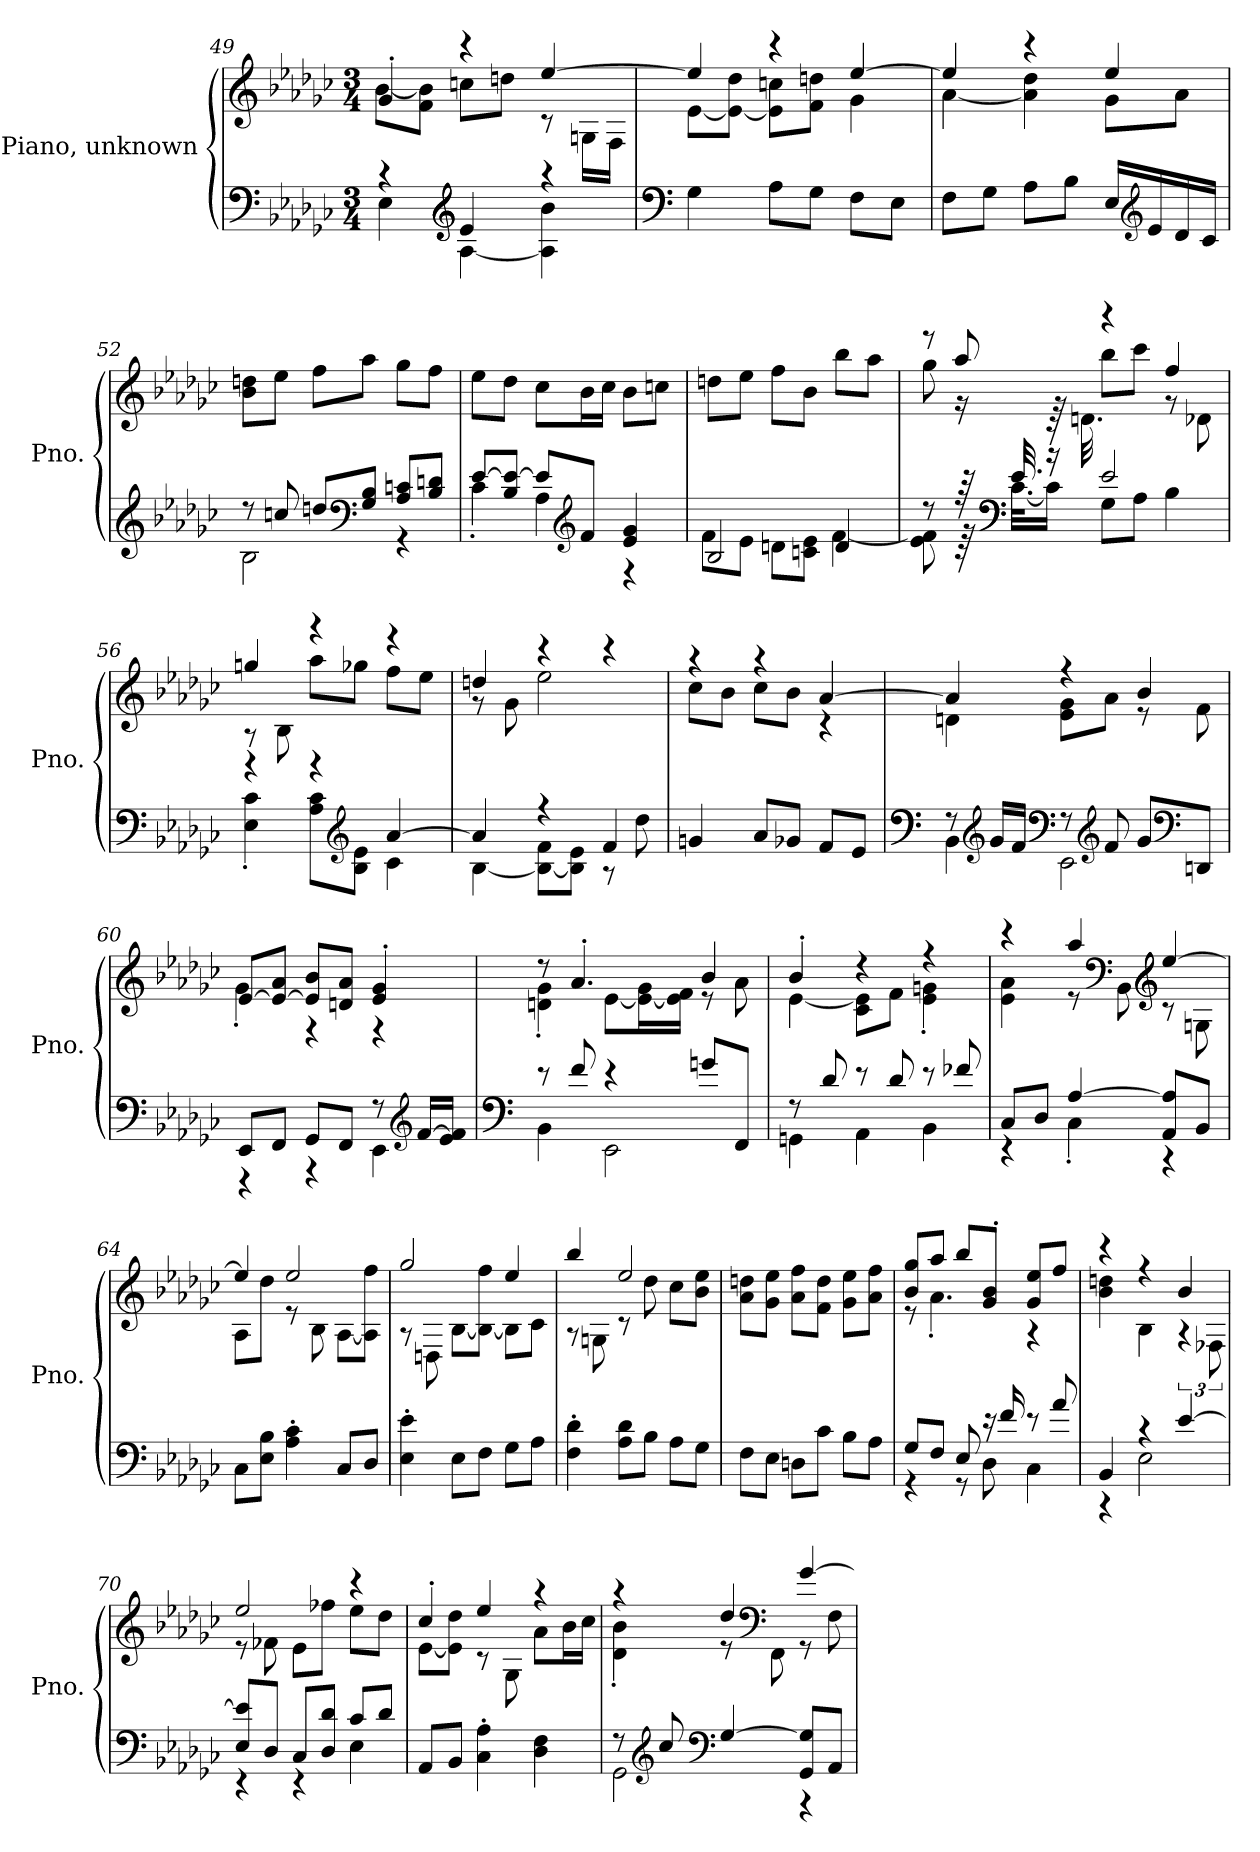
**kern	**kern
*part1	*part1
*staff2	*staff1
*I"Piano, unknown	*
*I'Pno.	*
*clefF4	*clefG2
*k[b-e-a-d-g-c-]	*k[b-e-a-d-g-c-]
*M3/4	*M3/4
=49	=49
*^	*^
4r	4E-\	4g-'/	[8b-\L
.	.	.	8f\ 8b-\]J
*clefG2	*	*	*
4e-/	[4A-\	4r	8ccn\L
.	.	.	8ddn\J
4r	4A-\] 4b-\	[4ee-/	8r
.	.	.	16Gn\LL
.	.	.	16F\JJ
*v	*v	*	*
!!LO:PB:g=z	!!
=50	=50	=50
*clefF4	*	*
4G-\	4ee-/]	[8e-\L
.	.	8e-\_ 8dd-\J
8A-\L	4r	8e-\] 8ccn\L
8G-\J	.	8f\ 8ddn\J
8F\L	[4ee-/	4g-\
8E-\J	.	.
=51	=51	=51
8F\L	4ee-/]	[4a-\
8G-\J	.	.
8A-\L	4r	4a-\] 4dd-\
8B-\J	.	.
16E-/LL	4ee-/	8g-\L
*clefG2	*	*
16e-/	.	.
16d-/	.	8a-\J
16c-/JJ	.	.
*	*v	*v
=52	=52
*^	*
8r	2B-\	8b-\ 8ddn\L
8ccn/	.	8ee-\J
8ddn/L	.	8ff\L
*clefF4	*	*
8G-/ 8B-/J	.	8aa-\J
8A-/ 8cn/L	4r	8gg-\L
8B-/ 8dn/J	.	8ff\J
=53	=53	=53
[8e-/L	4c-'\	8ee-\L
8B-/ 8e-/_J	.	8dd-\J
8e-/L]	4A-\	8cc-\L
*clefG2	*	*
8f/J	.	16b-\L
.	.	16cc-\JJ
4e-/ 4g-/	4r	8b-\L
.	.	8ccn\J
!!LO:LB:g=z
=54	=54	=54
2B-/	8f\L	8ddn\L
.	8e-\J	8ee-\J
.	8dn\L	8ff\L
.	8cn\ 8e-\J	8b-\J
4d/	[4f\	8bb-\L
.	.	8aa-\J
=55	=55	=55
*	*	*^
8r	8e-\ 8f\]	8r	8gg-\
64r	64r	8aa-/	16r
*clefF4	*	*	*
32.e-/	[32.c-\KLL	.	.
16r	16c-\JJ]	.	64r
.	.	.	32.dn\
2e-/	8G-\L	4r	8bb-\L
.	8A-\J	.	8ccc-\J
.	4B-\	4ff/	8r
.	.	.	8d-X\
=56	=56	=56	=56
4r	4E-\' 4c-\'	4ggn/	8r
.	.	.	8B-\
4r	8A-\ 8c-\L	4r	8aa-\L
*clefG2	*	*	*
.	8B-\ 8e-\J	.	8gg-X\J
[4a-/	4c-\	4r	8ff\L
.	.	.	8ee-\J
=57	=57	=57	=57
4a-/]	[4B-\	4ddn/	8r
.	.	.	8g-\
4r	8B-\_ 8f\L	4r	2ee-\
.	8B-\] 8e-\J	.	.
4f/	8r	4r	.
.	8dd-\	.	.
*v	*v	*	*
!!LO:LB:g=z	!!
=58	=58	=58
4gn/	4r	8cc-\L
.	.	8b-\J
8a-/L	4r	8cc-\L
8g-X/J	.	8b-\J
8f/L	[4a-/	4r
8e-/J	.	.
=59	=59	=59
*clefF4	*	*
*^	*	*
8r	4BB-\	4a-/]	4dn\
*clefG2	*	*	*
16g-/LL	.	.	.
16f/JJ	.	.	.
*clefF4	*	*	*
8r	2EE-\	4r	8e-\ 8g-\L
*clefG2	*	*	*
8f/	.	.	8a-\J
8g-/L	.	4b-/	8r
*clefF4	*	*	*
8DDn/J	.	.	8f\
=60	=60	=60	=60
8EE-/L	4r	[8e-/L	4g-'\
8FF/J	.	8e-/_ 8a-/J	.
8GG-/L	4r	8e-/] 8b-/L	4r
8FF/J	.	8dn/ 8a-/J	.
8r	4EE-\	4e-/' 4g-/'	4r
*clefG2	*	*	*
[16f/LL	.	.	.
16e-/ 16f/]JJ	.	.	.
!!LO:LB:g=z	!!
=61	=61	=61	=61
*clefF4	*	*	*
8r	4BB-\	8r	4dn\' 4g-\'
8f/	.	4.a-'/	.
4r	2EE-\	.	[8e-\L
.	.	.	16e-\_ 16g-\L
.	.	.	16e-\] 16f\JJ
8gn/L	.	4b-/	8r
8FF/J	.	.	8a-\
=62	=62	=62	=62
8r	4GGn\	4b-'/	[4e-\
8d-/	.	.	.
8r	4AA-\	4r	8c-\ 8e-\]L
8d-/	.	.	8f\J
8r	4BB-\	4r	4e-\' 4gn\'
8f-X/	.	.	.
=63	=63	=63	=63
8C-/L	4r	4r	4e-\ 4a-\
8D-/J	.	.	.
[4A-/	4C-'\	4aa-/	8r
*	*	*clefF4	*
.	.	.	8BB-\
*	*	*clefG2	*
8AA-/ 8A-/]L	4r	[4ee-/	8r
8BB-/J	.	.	8Gn\
*v	*v	*	*
=64	=64	=64
8C-\L	4ee-/]	8A-\L
8E-\ 8B-\J	.	8dd-\J
4A-\' 4c-\'	2ee-/	8r
.	.	8B-\
8C-/L	.	[8A-\L
8D-/J	.	8A-\] 8ff\J
!!LO:LB:g=z	!!
=65	=65	=65
4E-\' 4e-\'	2gg-/	8r
.	.	8Dn\
8E-\L	.	[8B-\L
8F\J	.	8B-\_ 8ff\J
8G-\L	4ee-/	8B-\L]
8A-\J	.	8c-\J
=66	=66	=66
4F\' 4d-\'	4bb-/	8r
.	.	8Gn\
8A-\ 8d-\L	2ee-/	8r
8B-\J	.	8dd-\
8A-\L	.	8cc-\L
8G-\J	.	8b-\ 8ee-\J
*	*v	*v
=67	=67
8F\L	8a-\ 8ddn\L
8E-\J	8g-\ 8ee-\J
8Dn\L	8a-\ 8ff\L
8c-\J	8f\ 8dd\J
8B-\L	8g-\ 8ee-\L
8A-\J	8a-\ 8ff\J
=68	=68
*^	*^
8G-/L	4r	8b-/ 8gg-/L	8r
8F/J	.	8aa-/J	4.a-'\
8E-/	8r	8bb-/L	.
16r	8D-\	8g-/' 8b-/'J	.
16f/	.	.	.
8r	4C-\	8g-/ 8ee-/L	4r
8a-/	.	8ff/J	.
=69	=69	=69	=69
4BB-/	4r	4r	4b-\ 4ddn\
4r	2E-\	4r	4B-\
[4e-/	.	4b-/	6r
.	.	.	12F-X\
!!LO:LB:g=z	!!
=70	=70	=70	=70
8E-/ 8e-/]L	4r	2ee-/	8r
8D-/J	.	.	8f-X\
8C-/L	4r	.	8e-\L
8D-/ 8d-/J	.	.	8ff-X\J
8c-/L	4E-\	4r	8ee-\L
8d-/J	.	.	8dd-\J
*v	*v	*	*
=71	=71	=71
8AA-/L	4cc-'/	[8e-\L
8BB-/J	.	8e-\] 8dd-\J
4C-\' 4A-\'	4ee-/	8r
.	.	8G-\
4D-\ 4F\	4r	8a-\L
.	.	16b-\L
.	.	16cc-\JJ
=72	=72	=72
*^	*	*
8r	2GG-\	4r	4d-\' 4b-\'
*clefG2	*	*	*
8cc-/	.	.	.
*clefF4	*	*	*
[4G-/	.	4dd-/	8r
*	*	*clefF4	*
.	.	.	8FF\
8GG-/ 8G-/]L	4r	[4g-/	8r
8AA-/J	.	.	8F\
*v	*v	*	*
*	*v	*v
=	=
*-	*-
